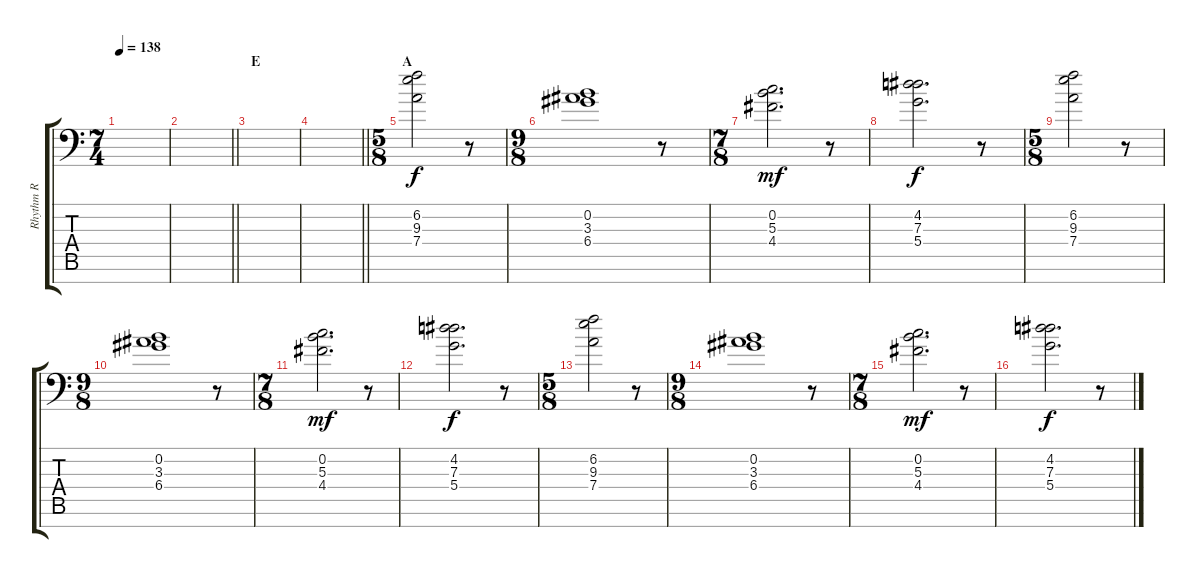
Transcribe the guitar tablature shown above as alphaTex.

\track ("Rhythm R" "Rhythm R") {instrument distortionguitar}
\staff {score tabs}
\tuning (E4 B3 G3 D3 A2 E2 A1) {hide}
\ts (7 4)
\tempo 138
\clef f4
\ks c
|
\barLineRight lightlight
|
\section ("" "E")
|
\barLineRight lightlight
|
\ts (5 8)
\section ("" "A")
(6.2 9.3 7.4).2{volume 11} r.8 |
\ts (9 8)
(0.2 3.3 6.4).1 r.8 |
\ts (7 8)
(0.2 5.3 4.4).2{d dy mf} r.8 |
(4.2 7.3 5.4).2{d dy f} r.8 |
\ts (5 8)
(6.2 9.3 7.4).2 r.8 |
\ts (9 8)
(0.2 3.3 6.4).1 r.8 |
\ts (7 8)
(0.2 5.3 4.4).2{d dy mf} r.8 |
(4.2 7.3 5.4).2{d dy f} r.8 |
\ts (5 8)
(6.2 9.3 7.4).2 r.8 |
\ts (9 8)
(0.2 3.3 6.4).1 r.8 |
\ts (7 8)
(0.2 5.3 4.4).2{d dy mf} r.8 |
(4.2 7.3 5.4).2{d dy f} r.8
